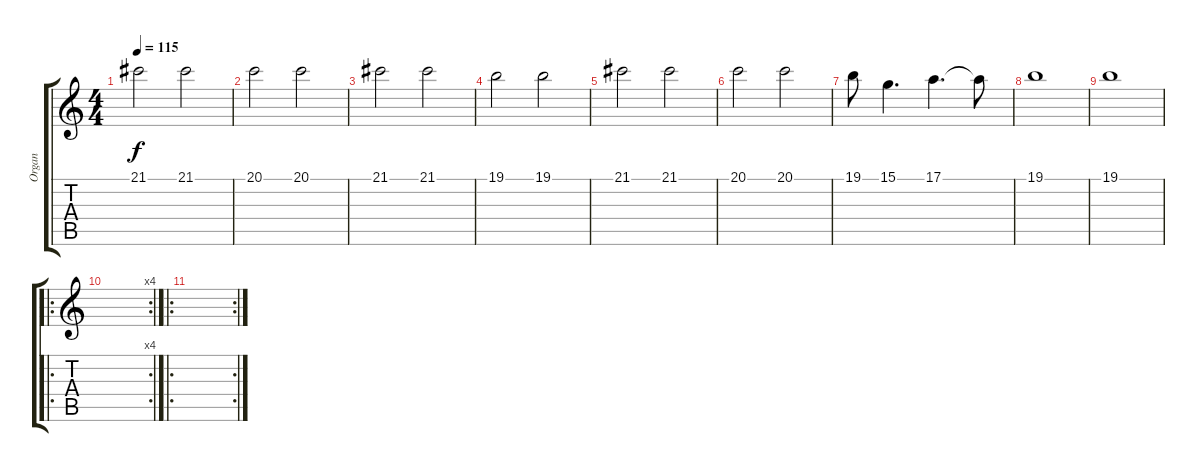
\track ("Organ" "Organ") {instrument rockorgan}
\staff {score tabs}
\tuning (E4 B3 G3 D3 A2 E2) {hide}
\ts (4 4)
\tempo 115
\clef g2
\ks c
21.1.2{dy f} 21.1.2 |
20.1.2 20.1.2 |
21.1.2 21.1.2 |
19.1.2 19.1.2 |
21.1.2 21.1.2 |
20.1.2 20.1.2 |
19.1.8 15.1.4{d} 17.1.4{d} 17.1{t}.8 |
19.1.1 |
19.1.1 |
\ro
\rc 4
|
\ro
\rc 2
